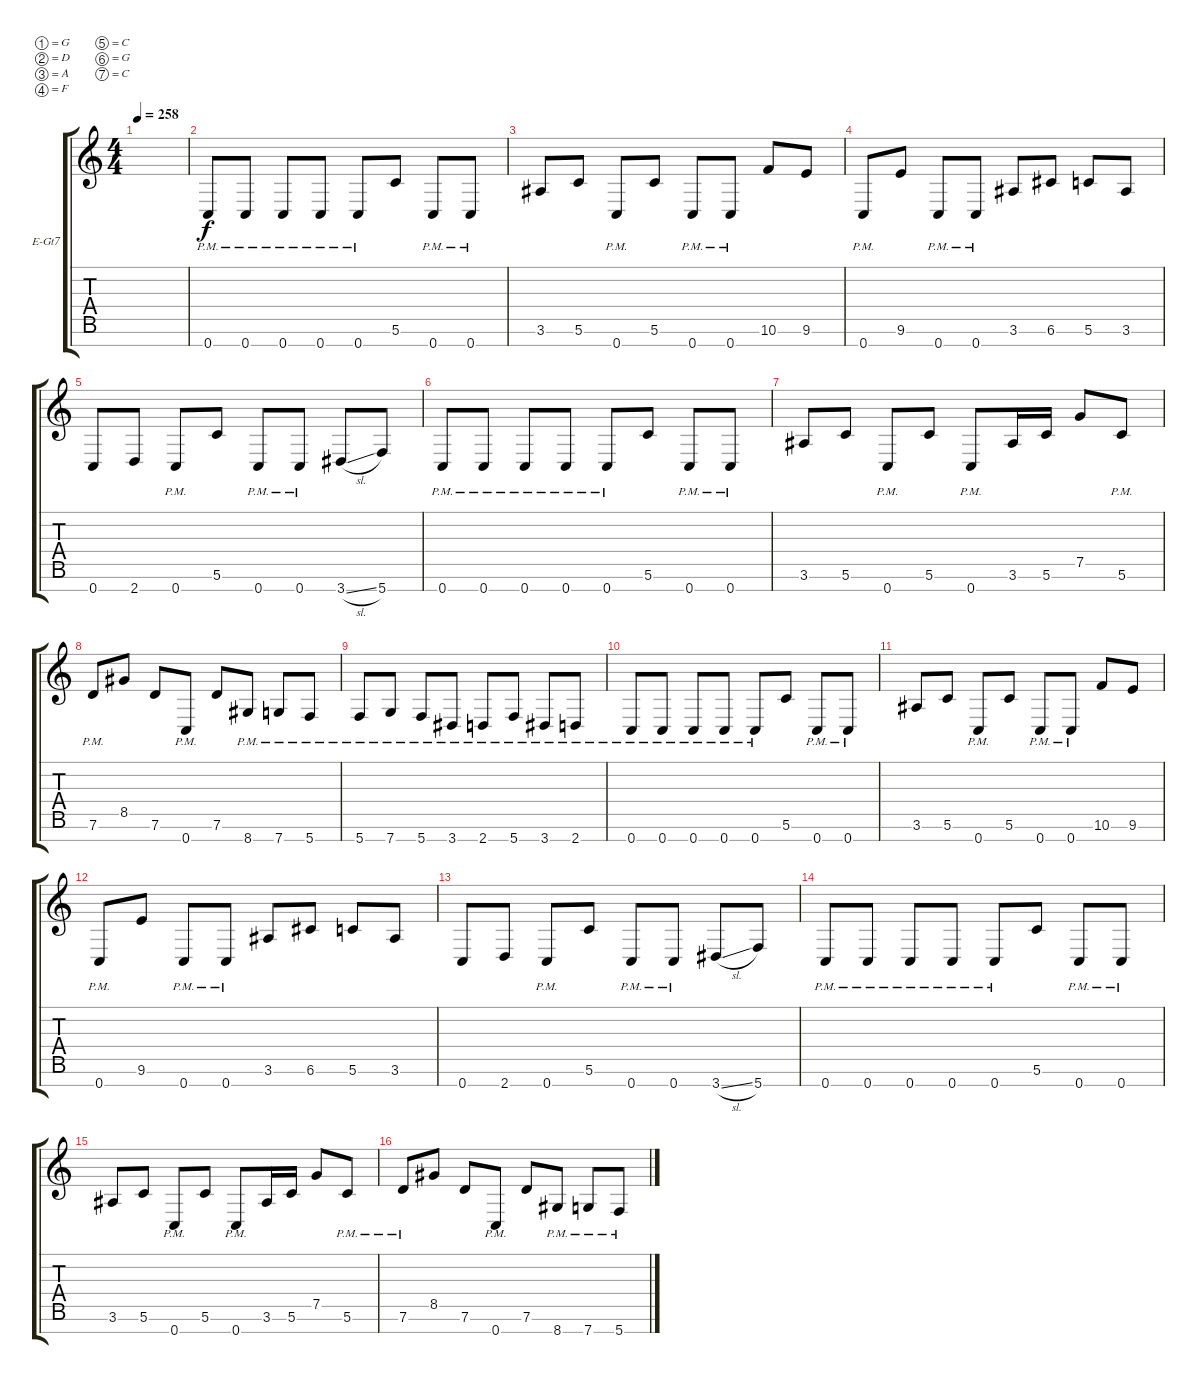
\defaultSystemsLayout 4
\bracketExtendMode groupsimilarinstruments
\firstSystemTrackNameOrientation horizontal
\otherSystemsTrackNameOrientation horizontal
\track ("Electric Guitar" "E-Gt7") {instrument distortionguitar}
\staff {score tabs}
\tuning (G4 D4 A3 F3 C3 G2 C2)
\ts (4 4)
\tempo 258
\clef g2
\ks c
|
0.7{pm}.8 0.7{pm}.8 0.7{pm}.8 0.7{pm}.8 0.7{pm}.8 5.6.8 0.7{pm}.8 0.7{pm}.8 |
3.6.8 5.6.8 0.7{pm}.8 5.6.8 0.7{pm}.8 0.7{pm}.8 10.6.8 9.6.8 |
0.7{pm}.8 9.6.8 0.7{pm}.8 0.7{pm}.8 3.6.8 6.6.8 5.6.8 3.6.8 |
0.7.8 2.7.8 0.7{pm}.8 5.6.8 0.7{pm}.8 0.7{pm}.8 3.7{sl}.8 5.7.8 |
0.7{pm}.8 0.7{pm}.8 0.7{pm}.8 0.7{pm}.8 0.7{pm}.8 5.6.8 0.7{pm}.8 0.7{pm}.8 |
3.6.8 5.6.8 0.7{pm}.8 5.6.8 0.7{pm}.8 3.6.16 5.6.16 7.5.8 5.6{pm}.8 |
7.6{pm}.8 8.5.8 7.6.8 0.7{pm}.8 7.6.8 8.7{pm}.8 7.7{pm}.8 5.7{pm}.8 |
5.7{pm}.8 7.7{pm}.8 5.7{pm}.8 3.7{pm}.8 2.7{pm}.8 5.7{pm}.8 3.7{pm}.8 2.7{pm}.8 |
0.7{pm}.8 0.7{pm}.8 0.7{pm}.8 0.7{pm}.8 0.7{pm}.8 5.6.8 0.7{pm}.8 0.7{pm}.8 |
3.6.8 5.6.8 0.7{pm}.8 5.6.8 0.7{pm}.8 0.7{pm}.8 10.6.8 9.6.8 |
0.7{pm}.8 9.6.8 0.7{pm}.8 0.7{pm}.8 3.6.8 6.6.8 5.6.8 3.6.8 |
0.7.8 2.7.8 0.7{pm}.8 5.6.8 0.7{pm}.8 0.7{pm}.8 3.7{sl}.8 5.7.8 |
0.7{pm}.8 0.7{pm}.8 0.7{pm}.8 0.7{pm}.8 0.7{pm}.8 5.6.8 0.7{pm}.8 0.7{pm}.8 |
3.6.8 5.6.8 0.7{pm}.8 5.6.8 0.7{pm}.8 3.6.16 5.6.16 7.5.8 5.6{pm}.8 |
7.6{pm}.8 8.5.8 7.6.8 0.7{pm}.8 7.6.8 8.7{pm}.8 7.7{pm}.8 5.7{pm}.8
